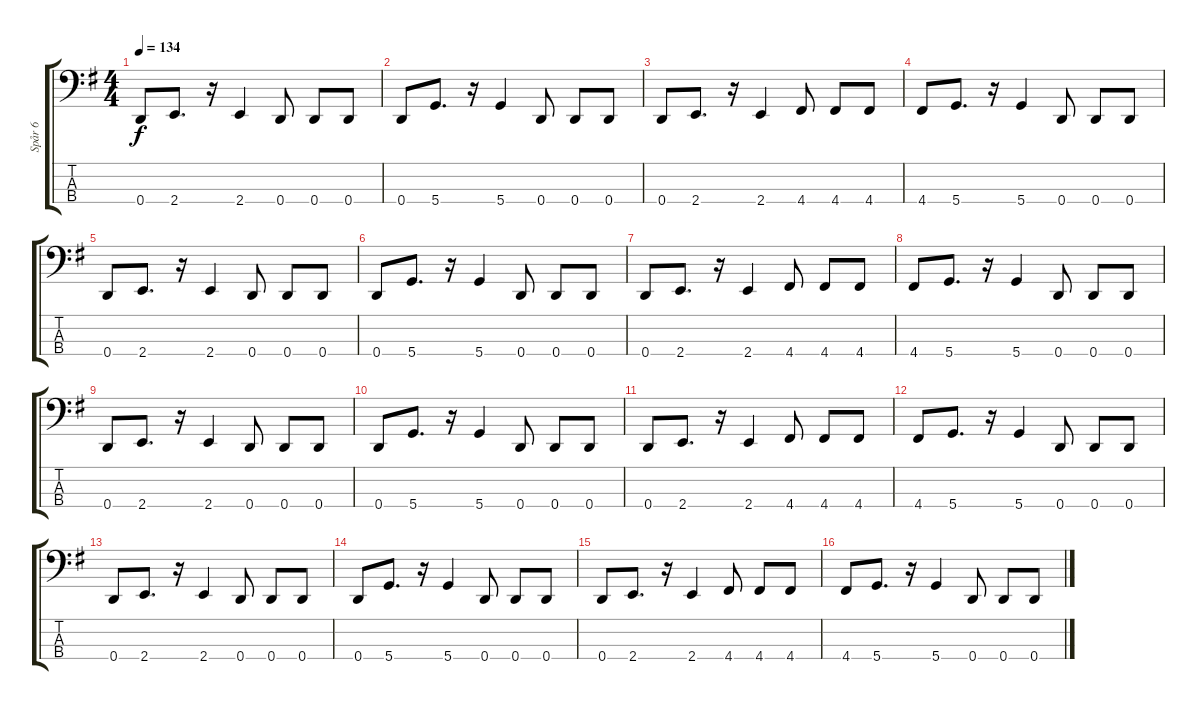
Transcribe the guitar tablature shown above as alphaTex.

\track ("Spår 6" "Spår 6") {instrument electricbassfinger}
\staff {score tabs}
\tuning (G2 D2 A1 D1) {hide}
\ts (4 4)
\tempo 134
\clef f4
\ks g
0.4.8{dy f} 2.4.8{d} r.16 2.4.4 0.4.8 0.4.8 0.4.8 |
0.4.8 5.4.8{d} r.16 5.4.4 0.4.8 0.4.8 0.4.8 |
0.4.8 2.4.8{d} r.16 2.4.4 4.4.8 4.4.8 4.4.8 |
4.4.8 5.4.8{d} r.16 5.4.4 0.4.8 0.4.8 0.4.8 |
0.4.8 2.4.8{d} r.16 2.4.4 0.4.8 0.4.8 0.4.8 |
0.4.8 5.4.8{d} r.16 5.4.4 0.4.8 0.4.8 0.4.8 |
0.4.8 2.4.8{d} r.16 2.4.4 4.4.8 4.4.8 4.4.8 |
4.4.8 5.4.8{d} r.16 5.4.4 0.4.8 0.4.8 0.4.8 |
0.4.8 2.4.8{d} r.16 2.4.4 0.4.8 0.4.8 0.4.8 |
0.4.8 5.4.8{d} r.16 5.4.4 0.4.8 0.4.8 0.4.8 |
0.4.8 2.4.8{d} r.16 2.4.4 4.4.8 4.4.8 4.4.8 |
4.4.8 5.4.8{d} r.16 5.4.4 0.4.8 0.4.8 0.4.8 |
0.4.8 2.4.8{d} r.16 2.4.4 0.4.8 0.4.8 0.4.8 |
0.4.8 5.4.8{d} r.16 5.4.4 0.4.8 0.4.8 0.4.8 |
0.4.8 2.4.8{d} r.16 2.4.4 4.4.8 4.4.8 4.4.8 |
4.4.8 5.4.8{d} r.16 5.4.4 0.4.8 0.4.8 0.4.8
